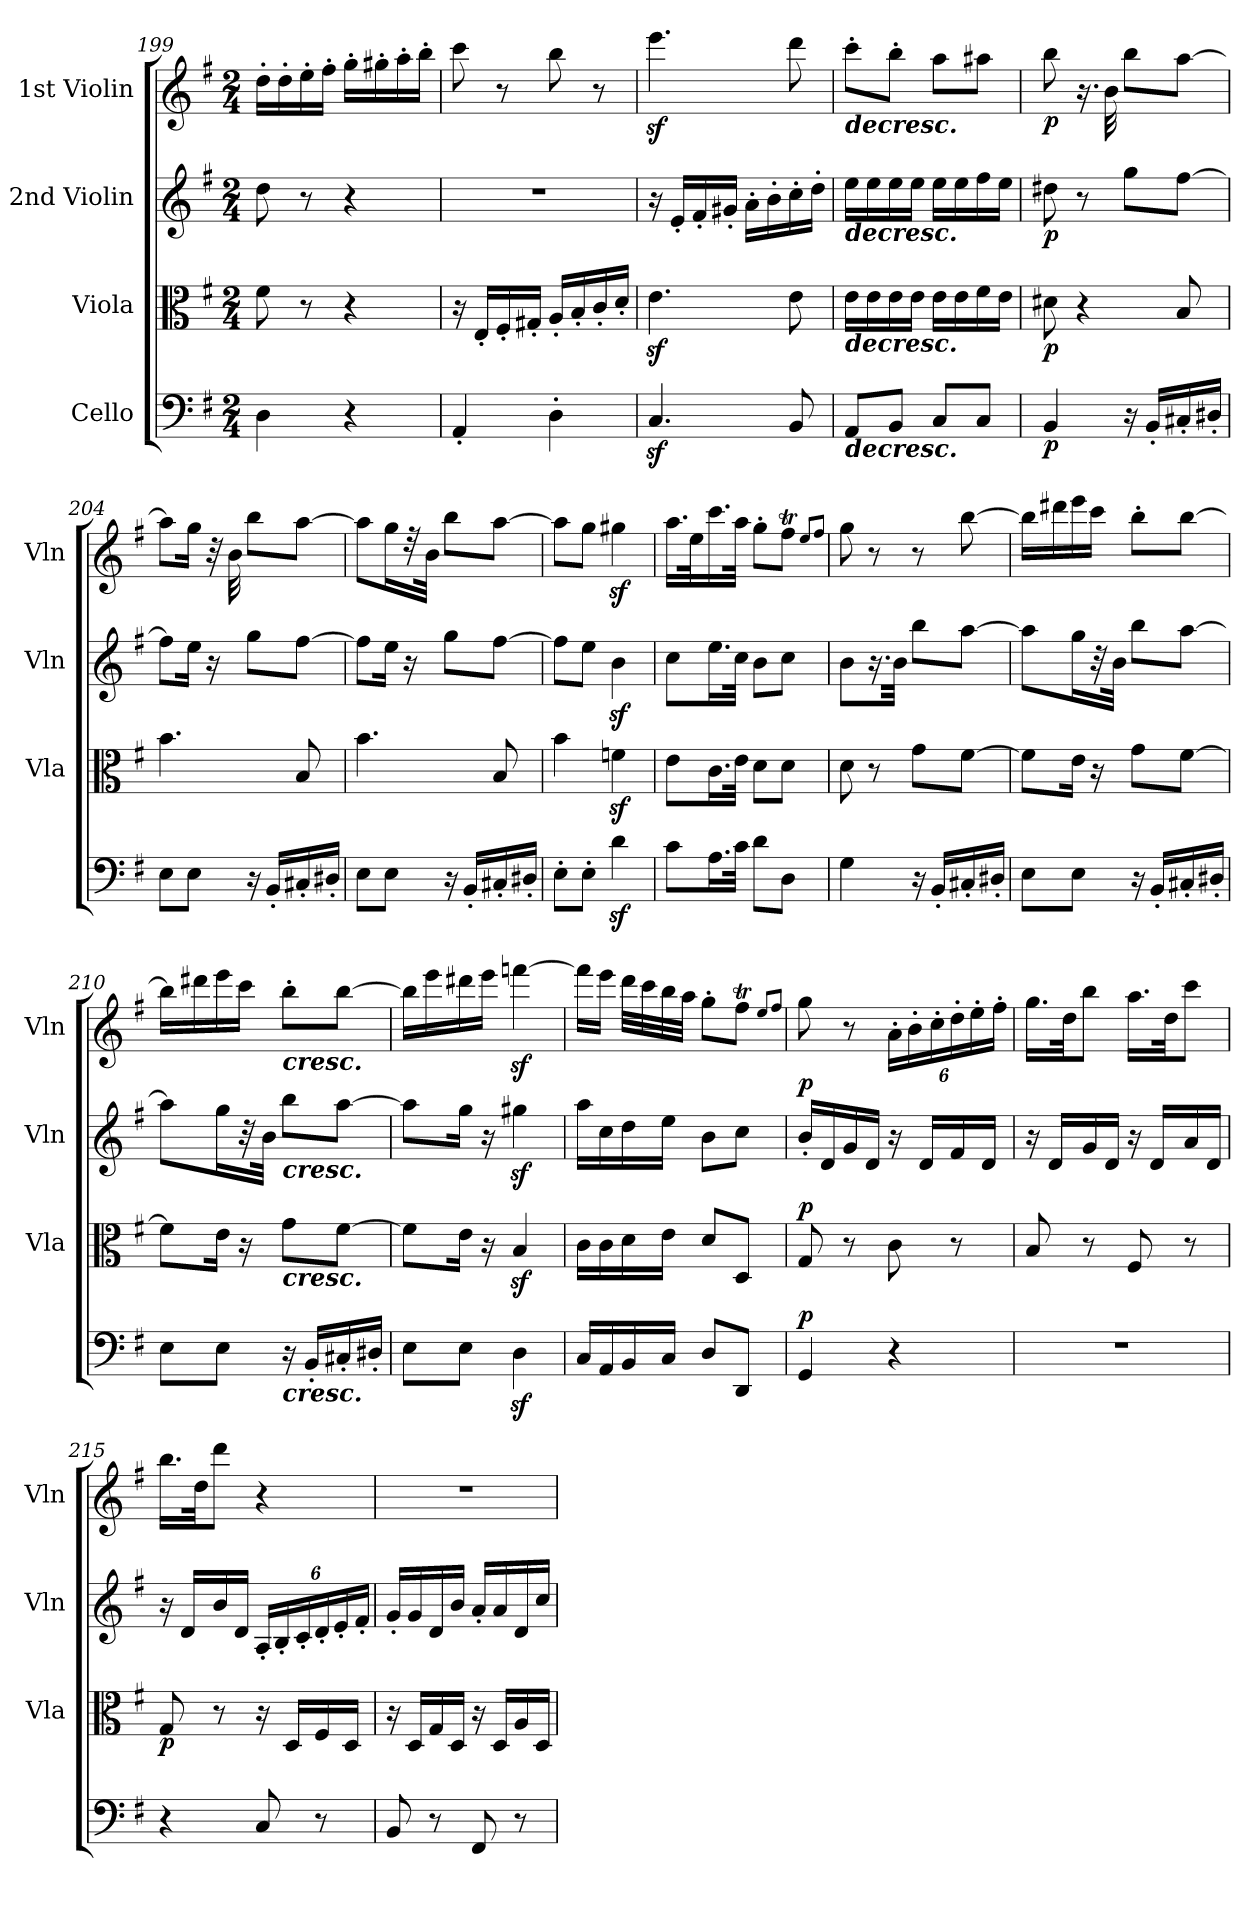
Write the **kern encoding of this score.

**kern	**dynam	**kern	**dynam	**kern	**dynam	**kern	**dynam
*part4	*part4	*part3	*part3	*part2	*part2	*part1	*part1
*staff4	*staff4	*staff3	*staff3	*staff2	*staff2	*staff1	*staff1
*I"Cello	*	*I"Viola	*	*I"2nd Violin	*	*I"1st Violin	*
*	*	*I'Vla	*	*I'Vln	*	*I'Vln	*
*clefF4	*	*clefC3	*	*clefG2	*	*clefG2	*
*k[f#]	*	*k[f#]	*	*k[f#]	*	*k[f#]	*
*G:	*	*G:	*	*G:	*	*G:	*
*M2/4	*	*M2/4	*	*M2/4	*	*M2/4	*
=199	=199	=199	=199	=199	=199	=199	=199
4D\	.	8f#\	.	8dd\	.	16dd'\LL	.
.	.	.	.	.	.	16dd'\	.
.	.	8r	.	8r	.	16ee'\	.
.	.	.	.	.	.	16ff#'\JJ	.
4r	.	4r	.	4r	.	16gg'\LL	.
.	.	.	.	.	.	16gg#X'\	.
.	.	.	.	.	.	16aa'\	.
.	.	.	.	.	.	16bb'\JJ	.
=200	=200	=200	=200	=200	=200	=200	=200
4AA'/	.	16r	.	2r	.	8ccc\	.
.	.	16E'/LL	.	.	.	.	.
.	.	16F#'/	.	.	.	8r	.
.	.	16G#X'/JJ	.	.	.	.	.
4D'\	.	16A'/LL	.	.	.	8bb\	.
.	.	16B'/	.	.	.	.	.
.	.	16c'/	.	.	.	8r	.
.	.	16d'/JJ	.	.	.	.	.
=201	=201	=201	=201	=201	=201	=201	=201
4.Cz</	.	4.ez<\	.	16r	.	4.eeez<\	.
.	.	.	.	16e'/LL	.	.	.
.	.	.	.	16f#'/	.	.	.
.	.	.	.	16g#X'/JJ	.	.	.
.	.	.	.	16a'\LL	.	.	.
.	.	.	.	16b'\	.	.	.
8BB/	.	8e\	.	16cc'\	.	8ddd\	.
.	.	.	.	16dd'\JJ	.	.	.
=202	=202	=202	=202	=202	=202	=202	=202
!	!	!	!	!	!	!LO:TX:b:Bi:t=decresc.	!
!	!	!	!	!LO:TX:b:Bi:t=decresc.	!	!	!
!	!	!LO:TX:b:Bi:t=decresc.	!	!	!	!	!
!LO:TX:b:Bi:t=decresc.	!	!	!	!	!	!	!
8AA/L	.	16e\LL	.	16ee\LL	.	8ccc'\L	.
.	.	16e\	.	16ee\	.	.	.
8BB/J	.	16e\	.	16ee\	.	8bb'\J	.
.	.	16e\JJ	.	16ee\JJ	.	.	.
8C/L	.	16e\LL	.	16ee\LL	.	8aa\L	.
.	.	16e\	.	16ee\	.	.	.
8C/J	.	16f#\	.	16ff#\	.	8aa#X\J	.
.	.	16e\JJ	.	16ee\JJ	.	.	.
=203	=203	=203	=203	=203	=203	=203	=203
!	!LO:DY:b	!	!LO:DY:b	!	!LO:DY:b	!	!LO:DY:b
4BB/	p	8d#X\	p	8dd#X\	p	8bb\	p
.	.	4r	.	8r	.	16.r	.
.	.	.	.	.	.	32b\	.
16r	.	.	.	8gg\L	.	8bb\L	.
16BB'/LL	.	.	.	.	.	.	.
16C#X'/	.	8B/	.	[8ff#\J	.	[8aa\J	.
16D#X'/JJ	.	.	.	.	.	.	.
=204	=204	=204	=204	=204	=204	=204	=204
8E\L	.	4.b\	.	8ff#\L]	.	8aa\L]	.
8E\J	.	.	.	16ee\Jk	.	16gg\Jk	.
.	.	.	.	16r	.	32r	.
.	.	.	.	.	.	32b\	.
16r	.	.	.	8gg\L	.	8bb\L	.
16BB'/LL	.	.	.	.	.	.	.
16C#X'/	.	8B/	.	[8ff#\J	.	[8aa\J	.
16D#X'/JJ	.	.	.	.	.	.	.
=205	=205	=205	=205	=205	=205	=205	=205
8E\L	.	4.b\	.	8ff#\L]	.	8aa\L]	.
8E\J	.	.	.	16ee\Jk	.	16gg\L	.
.	.	.	.	16r	.	32r	.
.	.	.	.	.	.	32b\JJk	.
16r	.	.	.	8gg\L	.	8bb\L	.
16BB'/LL	.	.	.	.	.	.	.
16C#X'/	.	8B/	.	[8ff#\J	.	[8aa\J	.
16D#X'/JJ	.	.	.	.	.	.	.
=206	=206	=206	=206	=206	=206	=206	=206
8E'\L	.	4b\	.	8ff#\L]	.	8aa\L]	.
8E'\J	.	.	.	8ee\J	.	8gg\J	.
4dz<\	.	4fnz<\	.	4bz<\	.	4gg#Xz<\	.
=207	=207	=207	=207	=207	=207	=207	=207
8c\L	.	8e\L	.	8cc\L	.	16.aa\LL	.
.	.	.	.	.	.	32ee\K	.
16.A\L	.	16.c\L	.	16.ee\L	.	16.ccc\	.
32c\JJk	.	32e\JJk	.	32cc\JJk	.	32aa\JJk	.
8d\L	.	8d\L	.	8b\L	.	8gg'\L	.
8D\J	.	8d\J	.	8cc\J	.	8ff#t\J	.
.	.	.	.	.	.	8qee/L	.
.	.	.	.	.	.	8qff#/J	.
=208	=208	=208	=208	=208	=208	=208	=208
4G\	.	8d\	.	8b\L	.	8gg\	.
.	.	8r	.	16.r	.	8r	.
.	.	.	.	32b\Jkk	.	.	.
16r	.	8g\L	.	8bb\L	.	8r	.
16BB'/LL	.	.	.	.	.	.	.
16C#X'/	.	[8f#\J	.	[8aa\J	.	[8bb\	.
16D#X'/JJ	.	.	.	.	.	.	.
=209	=209	=209	=209	=209	=209	=209	=209
8E\L	.	8f#\L]	.	8aa\L]	.	16bb\LL]	.
.	.	.	.	.	.	16ddd#X\	.
8E\J	.	16e\Jk	.	16gg\L	.	16eee\	.
.	.	16r	.	32r	.	16ccc\JJ	.
.	.	.	.	32b\JJk	.	.	.
16r	.	8g\L	.	8bb\L	.	8bb'\L	.
16BB'/LL	.	.	.	.	.	.	.
16C#X'/	.	[8f#\J	.	[8aa\J	.	[8bb\J	.
16D#X'/JJ	.	.	.	.	.	.	.
=210	=210	=210	=210	=210	=210	=210	=210
8E\L	.	8f#\L]	.	8aa\L]	.	16bb\LL]	.
.	.	.	.	.	.	16ddd#X\	.
8E\J	.	16e\Jk	.	16gg\L	.	16eee\	.
.	.	16r	.	32r	.	16ccc\JJ	.
.	.	.	.	32b\JJk	.	.	.
!	!	!	!	!	!	!LO:TX:b:Bi:t=cresc.	!
!	!	!	!	!LO:TX:b:Bi:t=cresc.	!	!	!
!	!	!LO:TX:b:Bi:t=cresc.	!	!	!	!	!
!LO:TX:b:Bi:t=cresc.	!	!	!	!	!	!	!
16r	.	8g\L	.	8bb\L	.	8bb'\L	.
16BB'/LL	.	.	.	.	.	.	.
16C#X'/	.	[8f#\J	.	[8aa\J	.	[8bb\J	.
16D#X'/JJ	.	.	.	.	.	.	.
=211	=211	=211	=211	=211	=211	=211	=211
8E\L	.	8f#\L]	.	8aa\L]	.	16bb\LL]	.
.	.	.	.	.	.	16eee\	.
8E\J	.	16e\Jk	.	16gg\Jk	.	16ddd#X\	.
.	.	16r	.	16r	.	16eee\JJ	.
4Dz<\	.	4Bz</	.	4gg#Xz<\	.	[4fffnz<\	.
=212	=212	=212	=212	=212	=212	=212	=212
16C/LL	.	16c\LL	.	16aa\LL	.	16fff\LL]	.
16AA/	.	16c\	.	16cc\	.	16eee\JJ	.
16BB/	.	16d\	.	16dd\	.	32ddd\LLL	.
.	.	.	.	.	.	32ccc\	.
16C/JJ	.	16e\JJ	.	16ee\JJ	.	32bb\	.
.	.	.	.	.	.	32aa\JJJ	.
8D/L	.	8d/L	.	8b\L	.	8gg'\L	.
8DD/J	.	8D/J	.	8cc\J	.	8ff#t\J	.
.	.	.	.	.	.	8qee/L	.
.	.	.	.	.	.	8qff#/J	.
=213	=213	=213	=213	=213	=213	=213	=213
!	!LO:DY:a	!	!LO:DY:a	!	!LO:DY:a	!	!
4GG/	p	8G/	p	16b'/LL	p	8gg\	.
.	.	.	.	16d/	.	.	.
.	.	8r	.	16g/	.	8r	.
.	.	.	.	16d/JJ	.	.	.
*	*	*	*	*	*	*Xbrackettup	*
4r	.	8c\	.	16r	.	24a'\LL	.
.	.	.	.	.	.	24b'\	.
.	.	.	.	16d/LL	.	.	.
.	.	.	.	.	.	24cc'\	.
.	.	8r	.	16f#/	.	24dd'\	.
.	.	.	.	.	.	24ee'\	.
.	.	.	.	16d/JJ	.	.	.
.	.	.	.	.	.	24ff#'\JJ	.
=214	=214	=214	=214	=214	=214	=214	=214
2r	.	8B/	.	16r	.	16.gg\LL	.
.	.	.	.	16d/LL	.	.	.
.	.	.	.	.	.	32dd\JK	.
.	.	8r	.	16g/	.	8bb\J	.
.	.	.	.	16d/JJ	.	.	.
.	.	8F#/	.	16r	.	16.aa\LL	.
.	.	.	.	16d/LL	.	.	.
.	.	.	.	.	.	32dd\JK	.
.	.	8r	.	16a/	.	8ccc\J	.
.	.	.	.	16d/JJ	.	.	.
=215	=215	=215	=215	=215	=215	=215	=215
!	!	!	!LO:DY:b	!	!	!	!
4r	.	8G/	p	16r	.	16.bb\LL	.
.	.	.	.	16d/LL	.	.	.
.	.	.	.	.	.	32dd\JK	.
.	.	8r	.	16b/	.	8ddd\J	.
.	.	.	.	16d/JJ	.	.	.
*	*	*	*	*Xbrackettup	*	*	*
8C/	.	16r	.	24A'/LL	.	4r	.
.	.	.	.	24B'/	.	.	.
.	.	16D/LL	.	.	.	.	.
.	.	.	.	24c'/	.	.	.
8r	.	16F#/	.	24d'/	.	.	.
.	.	.	.	24e'/	.	.	.
.	.	16D/JJ	.	.	.	.	.
.	.	.	.	24f#'/JJ	.	.	.
=216	=216	=216	=216	=216	=216	=216	=216
8BB/	.	16r	.	16g'/LL	.	2r	.
.	.	16D/LL	.	16g/	.	.	.
8r	.	16G/	.	16d/	.	.	.
.	.	16D/JJ	.	16b/JJ	.	.	.
8FF#/	.	16r	.	16a'/LL	.	.	.
.	.	16D/LL	.	16a/	.	.	.
8r	.	16A/	.	16d/	.	.	.
.	.	16D/JJ	.	16cc/JJ	.	.	.
=	=	=	=	=	=	=	=
*-	*-	*-	*-	*-	*-	*-	*-
